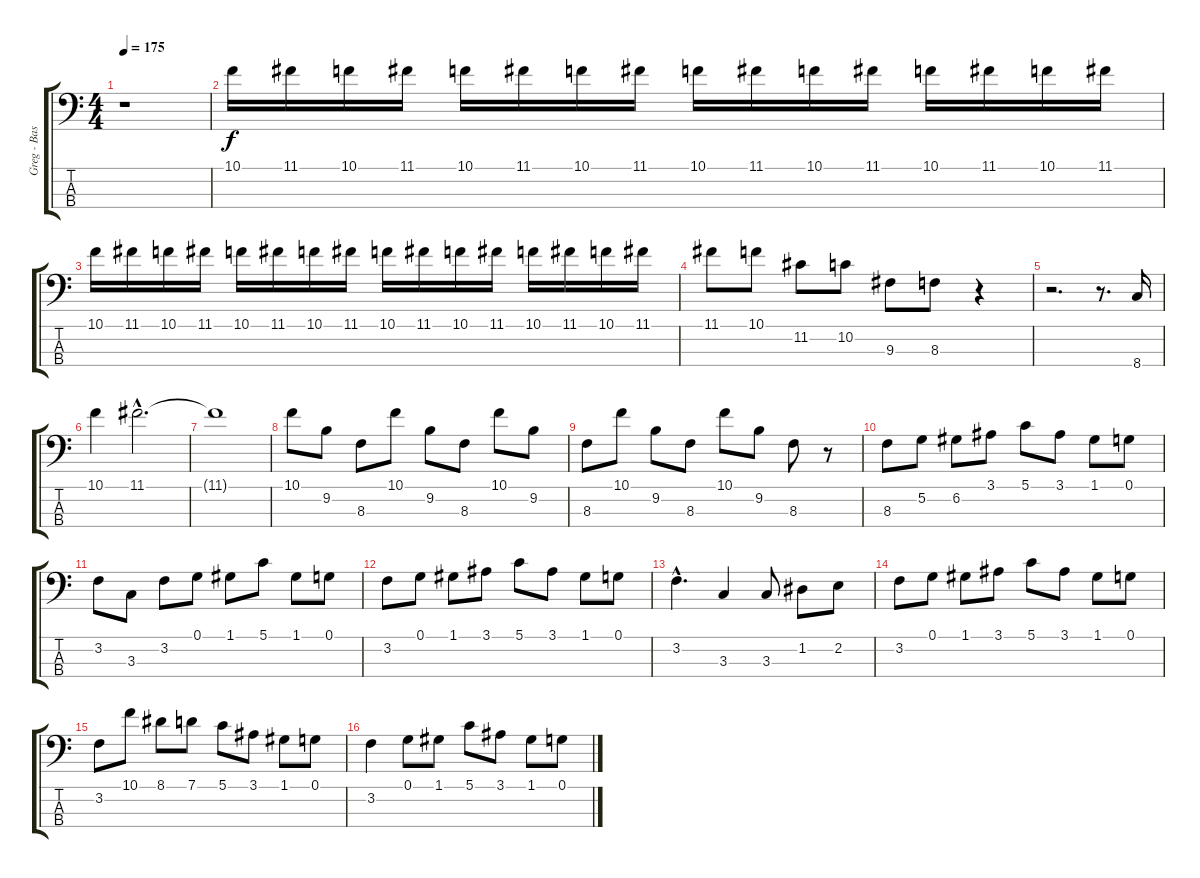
\track ("Greg - Bass" "Greg - Bas") {instrument electricbasspick}
\staff {score tabs}
\tuning (G2 D2 A1 E1) {hide}
\ts (4 4)
\tempo 175
\clef f4
\ks c
r.1{dy f instrument electricbasspick} |
10.1.16 11.1.16 10.1.16 11.1.16 10.1.16 11.1.16 10.1.16 11.1.16 10.1.16 11.1.16 10.1.16 11.1.16 10.1.16 11.1.16 10.1.16 11.1.16 |
10.1.16 11.1.16 10.1.16 11.1.16 10.1.16 11.1.16 10.1.16 11.1.16 10.1.16 11.1.16 10.1.16 11.1.16 10.1.16 11.1.16 10.1.16 11.1.16 |
11.1.8 10.1.8 11.2.8 10.2.8 9.3.8 8.3.8 r.4 |
r.2{d} r.8{d} 8.4.16 |
10.1.4 11.1{hac}.2{d} |
11.1{t}.1 |
10.1.8 9.2.8 8.3.8 10.1.8 9.2.8 8.3.8 10.1.8 9.2.8 |
8.3.8 10.1.8 9.2.8 8.3.8 10.1.8 9.2.8 8.3.8 r.8 |
8.3.8 5.2.8 6.2.8 3.1.8 5.1.8 3.1.8 1.1.8 0.1.8 |
3.2.8 3.3.8 3.2.8 0.1.8 1.1.8 5.1.8 1.1.8 0.1.8 |
3.2.8 0.1.8 1.1.8 3.1.8 5.1.8 3.1.8 1.1.8 0.1.8 |
3.2{hac}.4{d} 3.3.4 3.3.8 1.2.8 2.2.8 |
3.2.8 0.1.8 1.1.8 3.1.8 5.1.8 3.1.8 1.1.8 0.1.8 |
3.2.8 10.1.8 8.1.8 7.1.8 5.1.8 3.1.8 1.1.8 0.1.8 |
3.2.4 0.1.8 1.1.8 5.1.8 3.1.8 1.1.8 0.1.8
